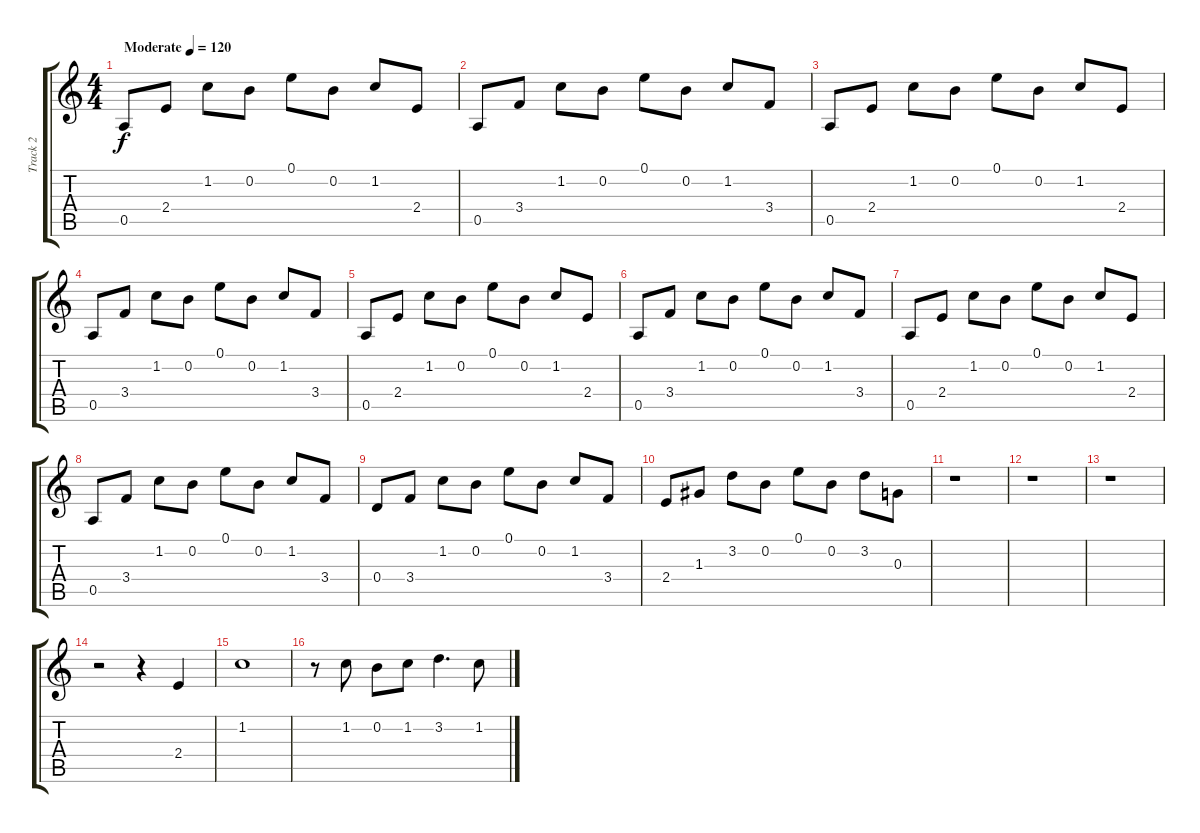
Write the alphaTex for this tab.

\track ("Track 2" "Track 2") {instrument acousticguitarnylon}
\staff {score tabs}
\tuning (E4 B3 G3 D3 A2 E2) {hide}
\ts (4 4)
\tempo (120 "Moderate")
\clef g2
\ks c
0.5.8{dy f instrument acousticguitarnylon} 2.4.8 1.2.8 0.2.8 0.1.8 0.2.8 1.2.8 2.4.8 |
0.5.8 3.4.8 1.2.8 0.2.8 0.1.8 0.2.8 1.2.8 3.4.8 |
0.5.8 2.4.8 1.2.8 0.2.8 0.1.8 0.2.8 1.2.8 2.4.8 |
0.5.8 3.4.8 1.2.8 0.2.8 0.1.8 0.2.8 1.2.8 3.4.8 |
0.5.8 2.4.8 1.2.8 0.2.8 0.1.8 0.2.8 1.2.8 2.4.8 |
0.5.8 3.4.8 1.2.8 0.2.8 0.1.8 0.2.8 1.2.8 3.4.8 |
0.5.8 2.4.8 1.2.8 0.2.8 0.1.8 0.2.8 1.2.8 2.4.8 |
0.5.8 3.4.8 1.2.8 0.2.8 0.1.8 0.2.8 1.2.8 3.4.8 |
0.4.8 3.4.8 1.2.8 0.2.8 0.1.8 0.2.8 1.2.8 3.4.8 |
2.4.8 1.3.8 3.2.8 0.2.8 0.1.8 0.2.8 3.2.8 0.3.8 |
r.1 |
r.1 |
r.1 |
r.2 r.4 2.4.4 |
1.2.1 |
r.8 1.2.8 0.2.8 1.2.8 3.2.4{d} 1.2.8
